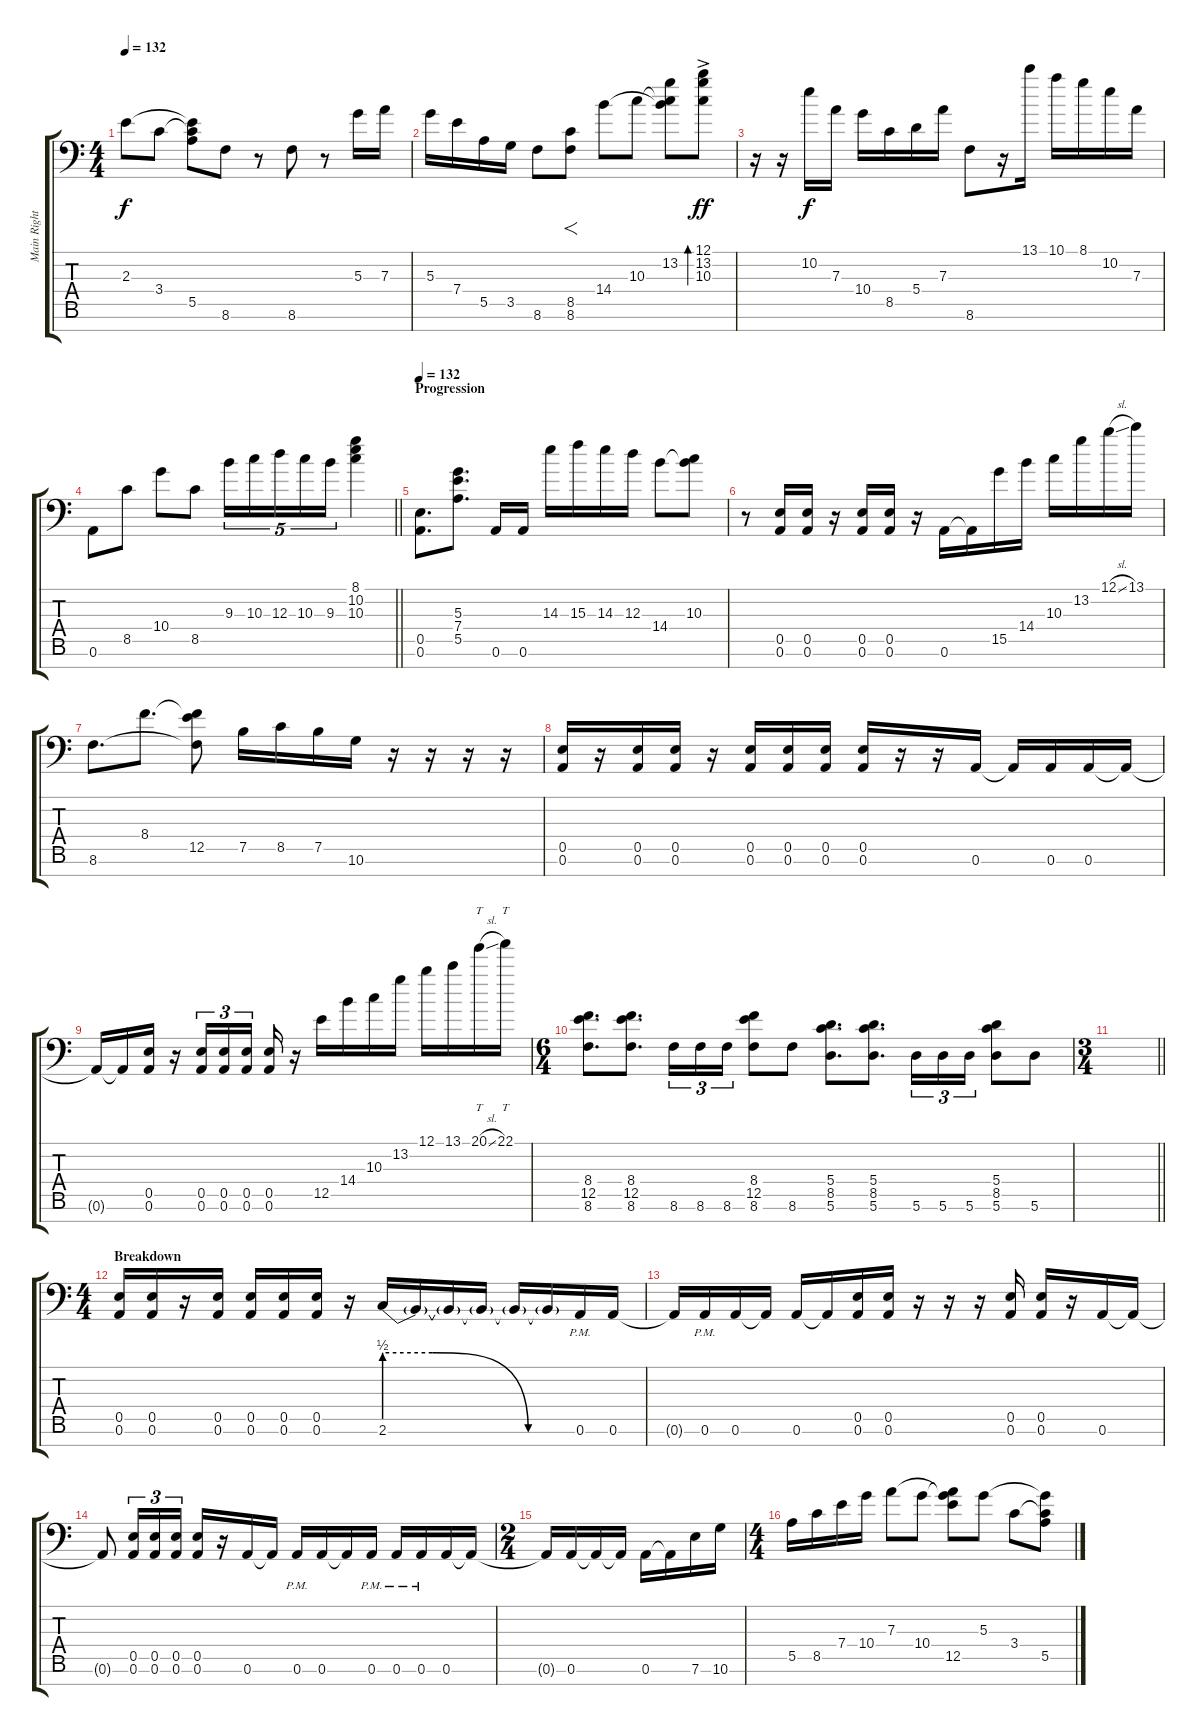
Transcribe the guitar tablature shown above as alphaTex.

\track ("Main Right" "Main Right") {instrument distortionguitar}
\staff {score tabs}
\tuning (B3 Gb3 D3 A2 E2 A1 E1) {hide}
\ts (4 4)
\tempo 132
\clef f4
\ks c
2.3.8{dy f} 3.4.8 (2.3{t} 3.4{t} 5.5).8 8.6.8 r.8 8.6.8 r.8 5.3.16 7.3.16 |
5.3.16 7.4.16 5.5.16 3.5.16 8.6.8 (8.5 8.6).8{f} 14.4.8 10.3.8 (13.2 10.3{t} 14.4{t}).8 (12.1{ac} 13.2{ac} 10.3{ac}).8{bd 240 dy ff} |
r.16 r.16 10.2.16{dy f} 7.3.16 10.4.16 8.5.16 5.4.16 7.3.16 8.6.8 r.16 13.1.16 10.1.16 8.1.16 10.2.16 7.3.16 |
\barLineRight lightlight
0.6.8 8.5.8 10.4.8 8.5.8 9.3.16{tu (5 4)} 10.3.16{tu (5 4)} 12.3.16{tu (5 4)} 10.3.16{tu (5 4)} 9.3.16{tu (5 4)} (8.1 10.2 10.3).4 |
\section ("" "Progression")
\tempo 132
(0.5 0.6).8{d} (5.3 7.4 5.5).8{d} 0.6.16 0.6.16 14.3.16 15.3.16 14.3.16 12.3.16 14.4.8 (10.3 14.4{t}).8 |
r.8 (0.5 0.6).16 (0.5 0.6).16 r.16 (0.5 0.6).16 (0.5 0.6).16 r.16 0.6.16 0.6{t}.16 15.5.16 14.4.16 10.3.16 13.2.16 12.1{sl}.16 13.1.16 |
8.6.8{d} 8.4.8{d} (8.4{t} 12.5 8.6{t}).8 7.5.16 8.5.16 7.5.16 10.6.16 r.16 r.16 r.16 r.16 |
(0.5 0.6).16 r.16 (0.5 0.6).16 (0.5 0.6).16 r.16 (0.5 0.6).16 (0.5 0.6).16 (0.5 0.6).16 (0.5 0.6).16 r.16 r.16 0.6.16 0.6{t}.16 0.6.16 0.6.16 0.6{t}.16 |
0.6{t}.16 0.6{t}.16 (0.5 0.6).16 r.16 (0.5 0.6).16{tu (3 2)} (0.5 0.6).16{tu (3 2)} (0.5 0.6).16{tu (3 2) beam splitsecondary} (0.5 0.6).16 r.16 12.5.16 14.4.16 10.3.16 13.2.16 12.1.16 13.1.16 20.1{sl}.16{tt} 22.1.16{tt} |
\ts (6 4)
(8.4 12.5 8.6).8{d} (8.4 12.5 8.6).8{d} 8.6.16{tu (3 2)} 8.6.16{tu (3 2)} 8.6.16{tu (3 2)} (8.4 12.5 8.6).8 8.6.8 (5.4 8.5 5.6).8{d} (5.4 8.5 5.6).8{d} 5.6.16{tu (3 2)} 5.6.16{tu (3 2)} 5.6.16{tu (3 2)} (5.4 8.5 5.6).8 5.6.8 |
\ts (3 4)
\barLineRight lightlight
|
\ts (4 4)
\section ("" "Breakdown")
(0.5 0.6).16 (0.5 0.6).16 r.16 (0.5 0.6).16 (0.5 0.6).16 (0.5 0.6).16 (0.5 0.6).16 r.16 2.6{be (custom 0 2 15 2 45 0 60 0)}.16 2.6{t}.16 2.6{t}.16 2.6{t}.16 2.6{t}.16 2.6{t}.16 0.6{pm}.16 0.6.16 |
0.6{t}.16 0.6{pm}.16 0.6.16 0.6{t}.16 0.6.16 0.6{t}.16 (0.5 0.6).16 (0.5 0.6).16 r.16 r.16 r.16 (0.5 0.6).16 (0.5 0.6).16 r.16 0.6.16 0.6{t}.16 |
0.6{t}.8 (0.5 0.6).16{tu (3 2)} (0.5 0.6).16{tu (3 2)} (0.5 0.6).16{tu (3 2)} (0.5 0.6).16 r.16 0.6.16 0.6{t}.16 0.6{pm}.16 0.6.16 0.6{t}.16 0.6{pm}.16 0.6{pm}.16 0.6{pm}.16 0.6.16 0.6{t}.16 |
\ts (2 4)
0.6{t}.16 0.6.16 0.6{t}.16 0.6{t}.16 0.6.16 0.6{t}.16 7.6.16 10.6.16 |
\ts (4 4)
5.5.16 8.5.16 7.4.16 10.4.16 7.3.8 10.4.8 (7.3{t} 10.4{t} 12.5).8 5.3.8 3.4.8 (5.3{t} 3.4{t} 5.5).8
